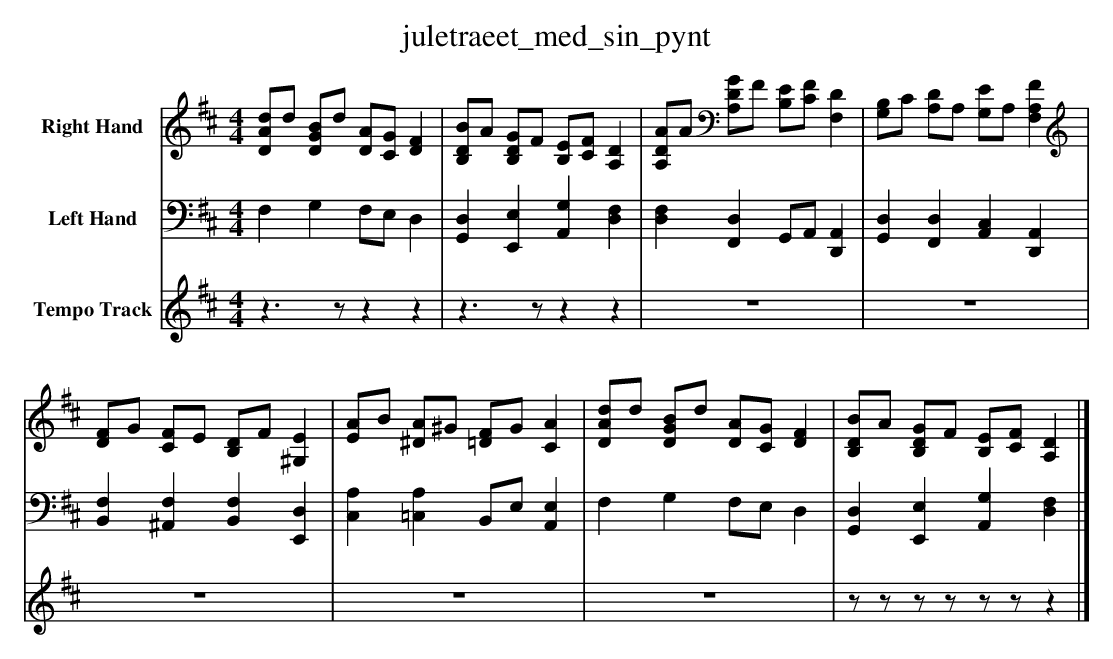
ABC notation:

X:1
T: juletraeet_med_sin_pynt
L: 1/4
M: 4/4
V: P1 name="Right Hand"
V: P2 name="Left Hand"
V: P3 name="Tempo Track"
K: D
[V: P1]  [K: D]  [M: 4/4]  [D/2A/2d/2]d/2 [D/2G/2B/2]d/2 [D/2A/2][C/2G/2] [DF] |  [B,/2D/2B/2]A/2 [B,/2D/2G/2]F/2 [B,/2E/2][C/2F/2] [A,D] |  [A,/2D/2A/2]A/2 [A,/2D/2G/2]F/2 [B,/2E/2][C/2F/2] [F,D] |  [G,/2B,/2]C/2 [A,/2D/2]A,/2 [G,/2E/2]A,/2 [F,A,F] |  [D/2F/2]G/2 [C/2F/2]E/2 [B,/2D/2]F/2 [^G,E] |  [E/2A/2]B/2 [^D/2A/2]^G/2 [=D/2F/2]G/2 [CA] |  [D/2A/2d/2]d/2 [D/2G/2B/2]d/2 [D/2A/2][C/2G/2] [DF] |  [B,/2D/2B/2]A/2 [B,/2D/2G/2]F/2 [B,/2E/2][C/2F/2] [A,D] |]
[V: P2]  [K: D]  [M: 4/4]  F, G, F,/2E,/2 D, |  [G,,D,] [E,,E,] [A,,G,] [D,F,] |  [D,F,] [F,,D,] G,,/2A,,/2 [D,,A,,] |  [G,,D,] [F,,D,] [A,,C,] [D,,A,,] |  [B,,F,] [^A,,F,] [B,,F,] [E,,D,] |  [C,A,] [=C,A,] B,,/2E,/2 [A,,E,] |  F, G, F,/2E,/2 D, |  [G,,D,] [E,,E,] [A,,G,] [D,F,] |]
[V: P3]  [K: D]  [M: 4/4] z3/2z/2zz | z3/2z/2zz | Z | Z | Z | Z | Z | z/2z/2z/2z/2z/2z/2z |]
